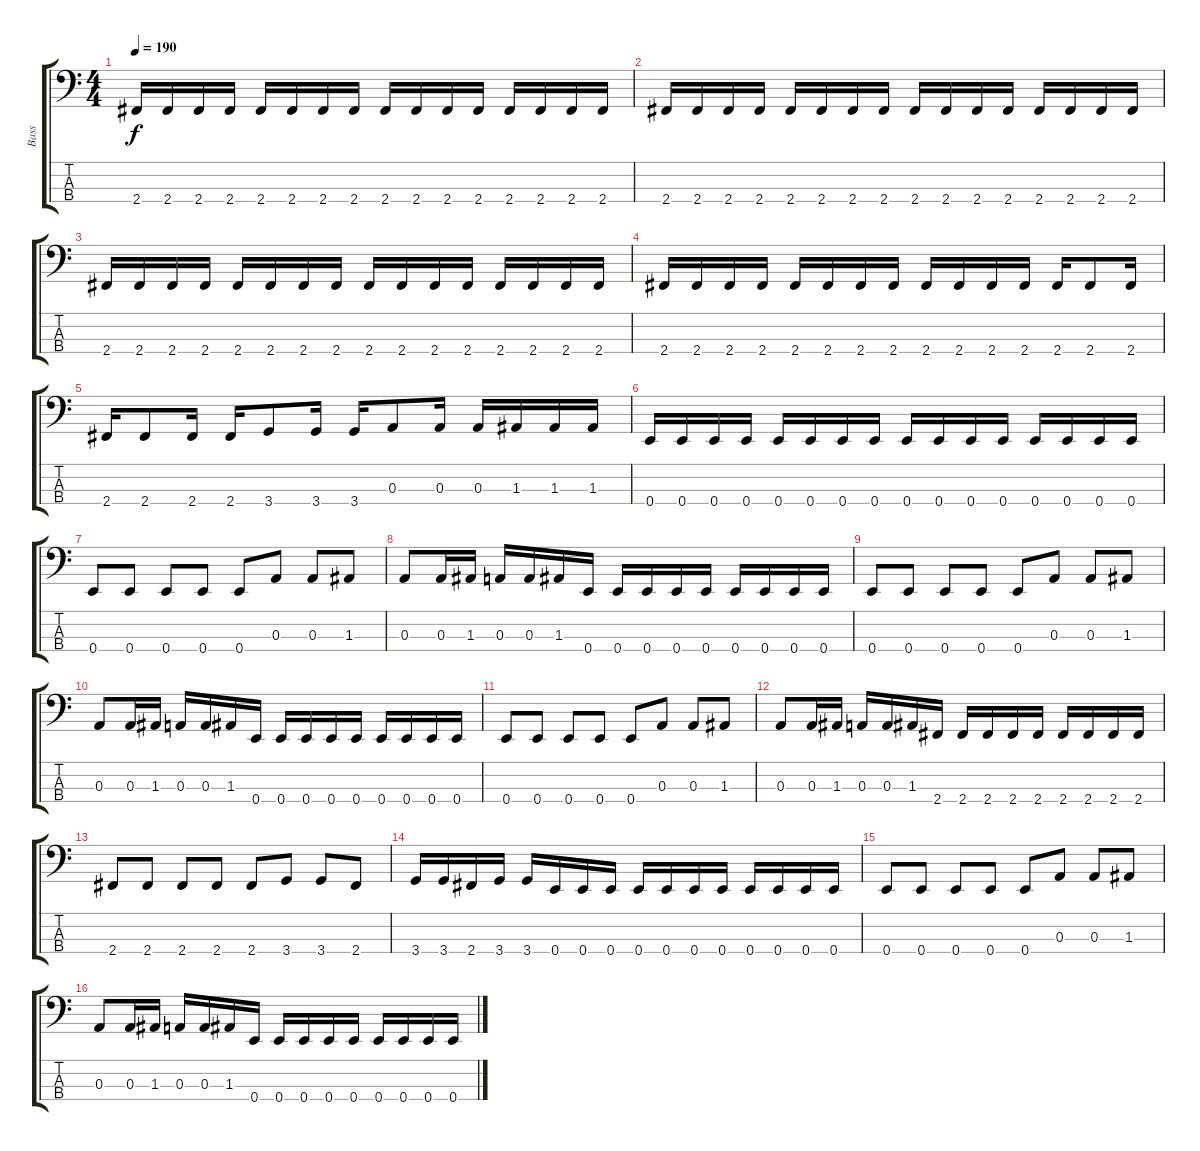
\track ("Bass" "Bass") {instrument electricbassfinger}
\staff {score tabs}
\tuning (G2 D2 A1 E1) {hide}
\ts (4 4)
\tempo 190
\clef f4
\ks c
2.4.16{dy f} 2.4.16 2.4.16 2.4.16 2.4.16 2.4.16 2.4.16 2.4.16 2.4.16 2.4.16 2.4.16 2.4.16 2.4.16 2.4.16 2.4.16 2.4.16 |
2.4.16 2.4.16 2.4.16 2.4.16 2.4.16 2.4.16 2.4.16 2.4.16 2.4.16 2.4.16 2.4.16 2.4.16 2.4.16 2.4.16 2.4.16 2.4.16 |
2.4.16 2.4.16 2.4.16 2.4.16 2.4.16 2.4.16 2.4.16 2.4.16 2.4.16 2.4.16 2.4.16 2.4.16 2.4.16 2.4.16 2.4.16 2.4.16 |
2.4.16 2.4.16 2.4.16 2.4.16 2.4.16 2.4.16 2.4.16 2.4.16 2.4.16 2.4.16 2.4.16 2.4.16 2.4.16 2.4.8 2.4.16 |
2.4.16 2.4.8 2.4.16 2.4.16 3.4.8 3.4.16 3.4.16 0.3.8 0.3.16 0.3.16 1.3.16 1.3.16 1.3.16 |
0.4.16 0.4.16 0.4.16 0.4.16 0.4.16 0.4.16 0.4.16 0.4.16 0.4.16 0.4.16 0.4.16 0.4.16 0.4.16 0.4.16 0.4.16 0.4.16 |
0.4.8 0.4.8 0.4.8 0.4.8 0.4.8 0.3.8 0.3.8 1.3.8 |
0.3.8 0.3.16 1.3.16 0.3.16 0.3.16 1.3.16 0.4.16 0.4.16 0.4.16 0.4.16 0.4.16 0.4.16 0.4.16 0.4.16 0.4.16 |
0.4.8 0.4.8 0.4.8 0.4.8 0.4.8 0.3.8 0.3.8 1.3.8 |
0.3.8 0.3.16 1.3.16 0.3.16 0.3.16 1.3.16 0.4.16 0.4.16 0.4.16 0.4.16 0.4.16 0.4.16 0.4.16 0.4.16 0.4.16 |
0.4.8 0.4.8 0.4.8 0.4.8 0.4.8 0.3.8 0.3.8 1.3.8 |
0.3.8 0.3.16 1.3.16 0.3.16 0.3.16 1.3.16 2.4.16 2.4.16 2.4.16 2.4.16 2.4.16 2.4.16 2.4.16 2.4.16 2.4.16 |
2.4.8 2.4.8 2.4.8 2.4.8 2.4.8 3.4.8 3.4.8 2.4.8 |
3.4.16 3.4.16 2.4.16 3.4.16 3.4.16 0.4.16 0.4.16 0.4.16 0.4.16 0.4.16 0.4.16 0.4.16 0.4.16 0.4.16 0.4.16 0.4.16 |
0.4.8 0.4.8 0.4.8 0.4.8 0.4.8 0.3.8 0.3.8 1.3.8 |
0.3.8 0.3.16 1.3.16 0.3.16 0.3.16 1.3.16 0.4.16 0.4.16 0.4.16 0.4.16 0.4.16 0.4.16 0.4.16 0.4.16 0.4.16
